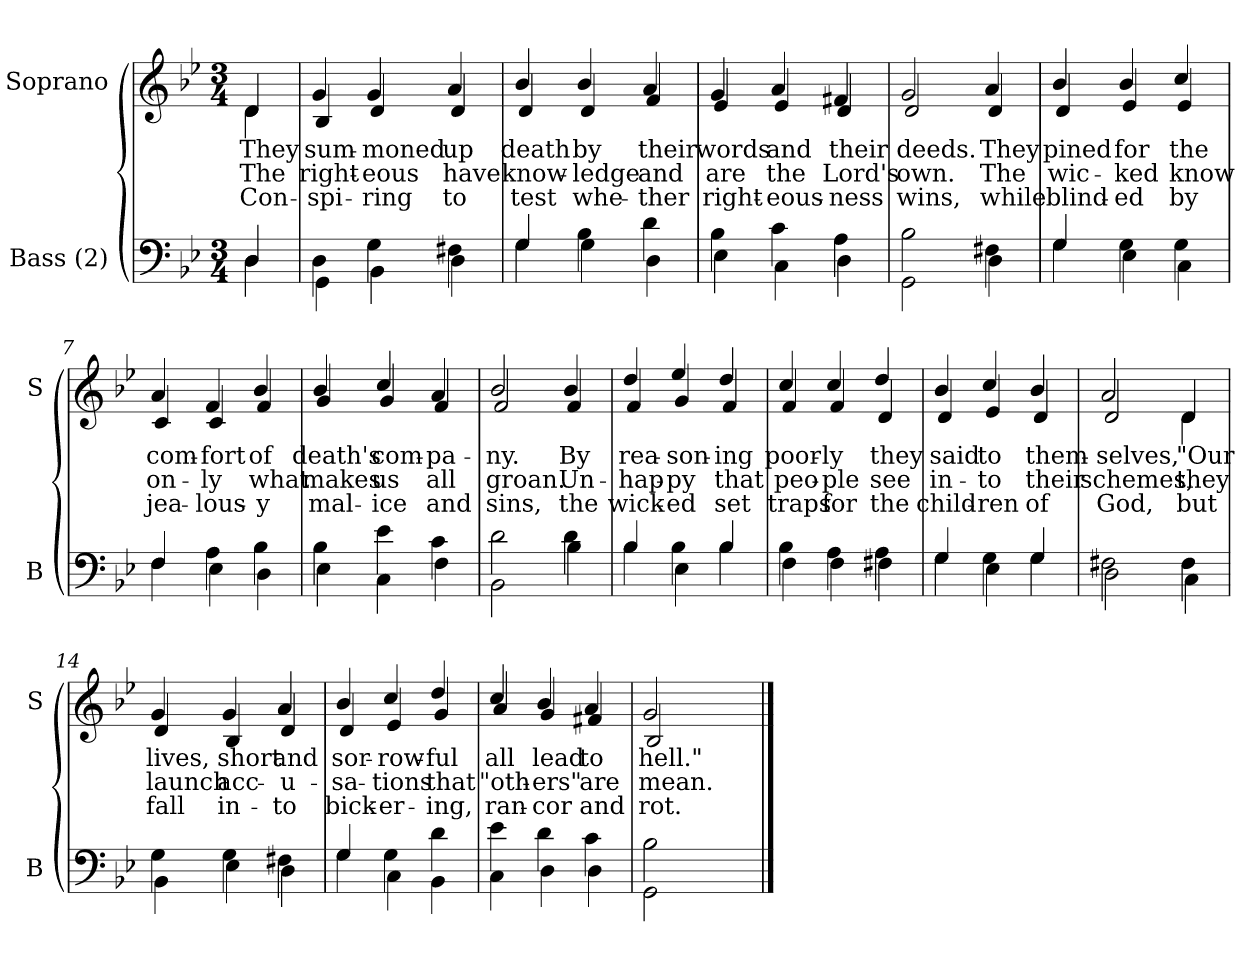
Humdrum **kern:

**kern	**kern	**text	**text	**text
*part2	*part1	*part1	*part1	*part1
*staff2	*staff1	*staff1	*staff1	*staff1
*I"Bass (2)	*I"Soprano	*	*	*
*I'B	*I'S	*	*	*
*clefF4	*clefG2	*	*	*
*k[b-e-]	*k[b-e-]	*	*	*
*M3/4	*M3/4	*	*	*
=1	=1	=1	=1	=1
*^	*	*	*	*
!	!	!LO:TX:b:i:t=Verse	!	!	!
!	!	!	!LO:LY:b	!LO:LY:b	!LO:LY:b
*	*	*^	*	*	*
4D/	4D\	4d/	4d\	They	The	Con-
=2	=2	=2	=2	=2	=2	=2
!	!	!	!	!LO:LY:b	!LO:LY:b	!LO:LY:b
4D\	4GG\	4g/	4B-/	sum-	right-	-spi-
!	!	!	!	!LO:LY:b	!LO:LY:b	!LO:LY:b
4G\	4BB-\	4g/	4d/	-moned	-eous	-ring
!	!	!	!	!LO:LY:b	!LO:LY:b	!LO:LY:b
4F#X\	4D\	4a/	4d/	up	have	to
=3	=3	=3	=3	=3	=3	=3
!	!	!	!	!LO:LY:b	!LO:LY:b	!LO:LY:b
4G/	4G\	4b-/	4d/	death	know-	test
!	!	!	!	!LO:LY:b	!LO:LY:b	!LO:LY:b
4B-\	4G\	4b-/	4d/	by	-ledge	whe-
!	!	!	!	!LO:LY:b	!LO:LY:b	!LO:LY:b
4d\	4D\	4a/	4f/	their	and	-ther
=4	=4	=4	=4	=4	=4	=4
!	!	!	!	!LO:LY:b	!LO:LY:b	!LO:LY:b
4B-\	4E-\	4g/	4e-/	words	are	right-
!	!	!	!	!LO:LY:b	!LO:LY:b	!LO:LY:b
4c\	4C\	4a/	4e-/	and	the	-eous-
!	!	!	!	!LO:LY:b	!LO:LY:b	!LO:LY:b
4A\	4D\	4f#X/	4d/	their	Lord's	-ness
!!LO:LB:g=z	!!
=5	=5	=5	=5	=5	=5	=5
!	!	!	!	!LO:LY:b	!LO:LY:b	!LO:LY:b
2B-\	2GG\	2g/	2d/	deeds.	own.	wins,
!	!	!	!	!LO:LY:b	!LO:LY:b	!LO:LY:b
4F#X\	4D\	4a/	4d/	They	The	while
=6	=6	=6	=6	=6	=6	=6
!	!	!	!	!LO:LY:b	!LO:LY:b	!LO:LY:b
4G/	4G\	4b-/	4d/	pined	wic-	blind-
!	!	!	!	!LO:LY:b	!LO:LY:b	!LO:LY:b
4G\	4E-\	4b-/	4e-/	for	-ked	-ed
!	!	!	!	!LO:LY:b	!LO:LY:b	!LO:LY:b
4G\	4C\	4cc/	4e-/	the	know	by
=7	=7	=7	=7	=7	=7	=7
!	!	!	!	!LO:LY:b	!LO:LY:b	!LO:LY:b
4F/	4F\	4a/	4c/	com-	on-	jea-
!	!	!	!	!LO:LY:b	!LO:LY:b	!LO:LY:b
4A\	4E-\	4f/	4c/	-fort	-ly	-lous-
!	!	!	!	!LO:LY:b	!LO:LY:b	!LO:LY:b
4B-\	4D\	4b-/	4f/	of	what	-y
=8	=8	=8	=8	=8	=8	=8
!	!	!	!	!LO:LY:b	!LO:LY:b	!LO:LY:b
4B-\	4E-\	4b-/	4g/	death's	makes	mal-
!	!	!	!	!LO:LY:b	!LO:LY:b	!LO:LY:b
4e-\	4C\	4cc/	4g/	com-	us	-ice
!	!	!	!	!LO:LY:b	!LO:LY:b	!LO:LY:b
4c\	4F\	4a/	4f/	-pa-	all	and
!!LO:LB:g=z	!!
=9	=9	=9	=9	=9	=9	=9
!	!	!	!	!LO:LY:b	!LO:LY:b	!LO:LY:b
2d\	2BB-\	2b-/	2f/	-ny.	groan.	sins,
!	!	!	!	!LO:LY:b	!LO:LY:b	!LO:LY:b
4d\	4B-\	4b-/	4f/	By	Un-	the
=10	=10	=10	=10	=10	=10	=10
!	!	!	!	!LO:LY:b	!LO:LY:b	!LO:LY:b
4B-/	4B-\	4dd/	4f/	rea-	-hap-	wick-
!	!	!	!	!LO:LY:b	!LO:LY:b	!LO:LY:b
4B-\	4E-\	4ee-/	4g/	-son-	-py	-ed
!	!	!	!	!LO:LY:b	!LO:LY:b	!LO:LY:b
4B-/	4B-\	4dd/	4f/	-ing	that	set
=11	=11	=11	=11	=11	=11	=11
!	!	!	!	!LO:LY:b	!LO:LY:b	!LO:LY:b
4B-\	4F\	4cc/	4f/	poor-	peo-	traps
!	!	!	!	!LO:LY:b	!LO:LY:b	!LO:LY:b
4A\	4F\	4cc/	4f/	-ly	-ple	for
!	!	!	!	!LO:LY:b	!LO:LY:b	!LO:LY:b
4A\	4F#X\	4dd/	4d/	they	see	the
=12	=12	=12	=12	=12	=12	=12
!	!	!	!	!LO:LY:b	!LO:LY:b	!LO:LY:b
4G/	4G\	4b-/	4d/	said	in-	child-
!	!	!	!	!LO:LY:b	!LO:LY:b	!LO:LY:b
4G\	4E-\	4cc/	4e-/	to	-to	-ren
!	!	!	!	!LO:LY:b	!LO:LY:b	!LO:LY:b
4G/	4G\	4b-/	4d/	them-	their	of
!!LO:LB:g=z	!!
=13	=13	=13	=13	=13	=13	=13
!	!	!	!	!LO:LY:b	!LO:LY:b	!LO:LY:b
2F#X\	2D\	2a/	2d/	-selves,	schemes,	God,
!	!	!	!	!LO:LY:b	!LO:LY:b	!LO:LY:b
4F#\	4C\	4d/	4d\	"Our	they	but
=14	=14	=14	=14	=14	=14	=14
!	!	!	!	!LO:LY:b	!LO:LY:b	!LO:LY:b
4G\	4BB-\	4g/	4d/	lives,	launch	fall
!	!	!	!	!LO:LY:b	!LO:LY:b	!LO:LY:b
4G\	4E-\	4g/	4B-/	short	acc-	in-
!	!	!	!	!LO:LY:b	!LO:LY:b	!LO:LY:b
4F#X\	4D\	4a/	4d/	and	-u-	-to
=15	=15	=15	=15	=15	=15	=15
!	!	!	!	!LO:LY:b	!LO:LY:b	!LO:LY:b
4G/	4G\	4b-/	4d/	sor-	-sa-	bick-
!	!	!	!	!LO:LY:b	!LO:LY:b	!LO:LY:b
4G\	4C\	4cc/	4e-/	-row-	-tions	-er-
!	!	!	!	!LO:LY:b	!LO:LY:b	!LO:LY:b
4d\	4BB-\	4dd/	4g/	-ful	that	-ing,
=16	=16	=16	=16	=16	=16	=16
!	!	!	!	!LO:LY:b	!LO:LY:b	!LO:LY:b
4e-\	4C\	4cc/	4a/	all	"oth-	ran-
!	!	!	!	!LO:LY:b	!LO:LY:b	!LO:LY:b
4d\	4D\	4b-/	4g/	lead	-ers"	-cor
!	!	!	!	!LO:LY:b	!LO:LY:b	!LO:LY:b
4c\	4D\	4a/	4f#X/	to	are	and
=17	=17	=17	=17	=17	=17	=17
!	!	!	!	!LO:LY:b	!LO:LY:b	!LO:LY:b
2B-\	2GG\	2g/	2B-/	hell."	mean.	rot.
4ryy	4ryy	4ryy	4ryy	.	.	.
*v	*v	*	*	*	*	*
*	*v	*v	*	*	*
==	==	==	==	==
*-	*-	*-	*-	*-
